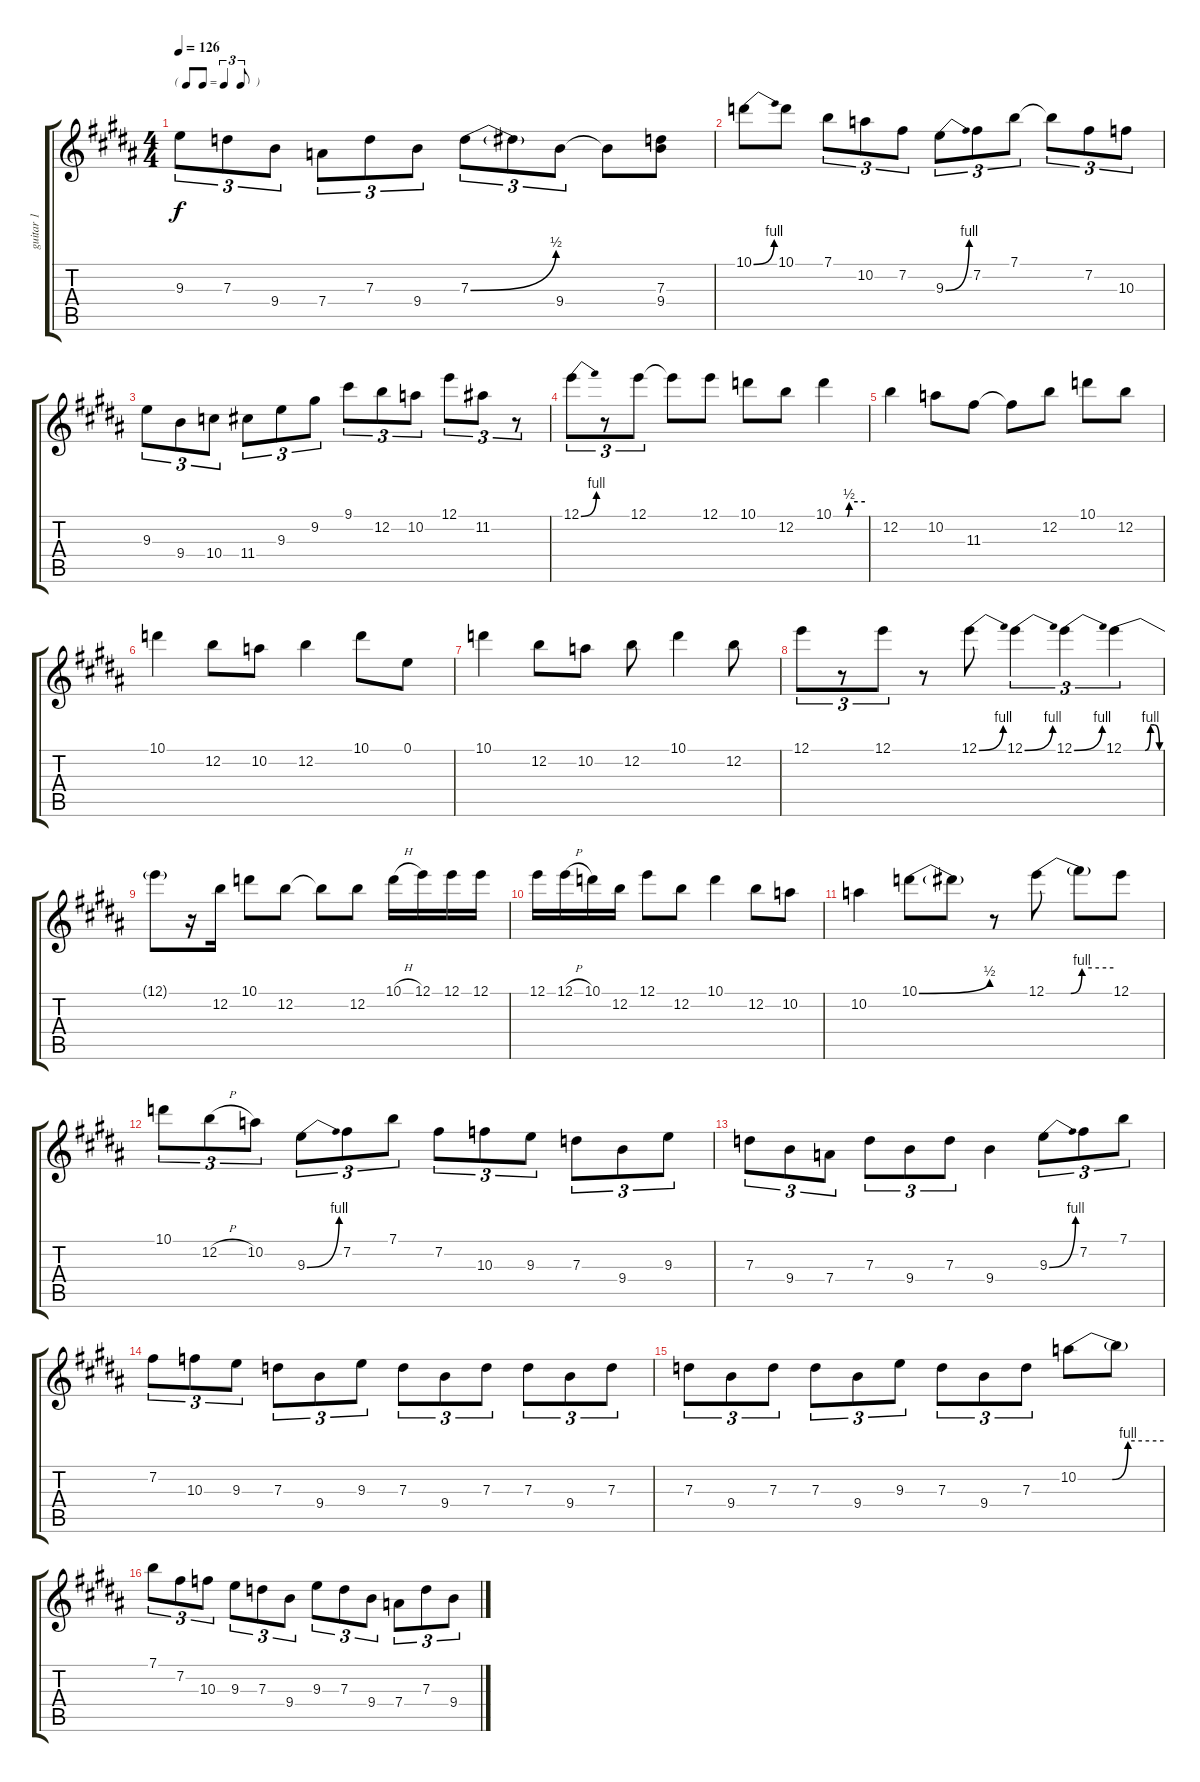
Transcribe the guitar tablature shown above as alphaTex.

\track ("guitar 1" "guitar 1") {instrument overdrivenguitar}
\staff {score tabs}
\tuning (E4 B3 G3 D3 A2 E2) {hide}
\ts (4 4)
\tf triplet8th
\tempo 126
\clef g2
\ks b
9.3.8{tu (3 2) dy f} 7.3.8{tu (3 2)} 9.4.8{tu (3 2)} 7.4.8{tu (3 2)} 7.3.8{tu (3 2)} 9.4.8{tu (3 2)} 7.3{be (bend 0 0 60 2)}.8{tu (3 2)} 7.3{t}.8{tu (3 2)} 9.4.8{tu (3 2)} 9.4{t}.8 (7.3 9.4).8 |
10.1{be (bend 0 0 60 4)}.8 10.1.8 7.1.8{tu (3 2)} 10.2.8{tu (3 2)} 7.2.8{tu (3 2)} 9.3{be (bend 0 0 60 4)}.8{tu (3 2)} 7.2.8{tu (3 2)} 7.1.8{tu (3 2)} 7.1{t}.8{tu (3 2)} 7.2.8{tu (3 2)} 10.3.8{tu (3 2)} |
9.3.8{tu (3 2)} 9.4.8{tu (3 2)} 10.4.8{tu (3 2)} 11.4.8{tu (3 2)} 9.3.8{tu (3 2)} 9.2.8{tu (3 2)} 9.1.8{tu (3 2)} 12.2.8{tu (3 2)} 10.2.8{tu (3 2)} 12.1.8{tu (3 2)} 11.2.8{tu (3 2)} r.8{tu (3 2)} |
12.1{be (bend 0 0 60 4)}.8{tu (3 2)} r.8{tu (3 2)} 12.1.8{tu (3 2)} 12.1{t}.8 12.1.8 10.1.8 12.2.8 10.1{be (custom 0 0 26 0 30 2 60 2)}.4 |
12.2.4 10.2.8 11.3.8 11.3{t}.8 12.2.8 10.1.8 12.2.8 |
10.1.4 12.2.8 10.2.8 12.2.4 10.1.8 0.1.8 |
10.1.4 12.2.8 10.2.8 12.2.8 10.1.4 12.2.8 |
12.1.8{tu (3 2)} r.8{tu (3 2)} 12.1.8{tu (3 2)} r.8 12.1{be (bend 0 0 60 4)}.8 12.1{be (bend 0 0 60 4)}.4{tu (3 2)} 12.1{be (bend 0 0 60 4)}.4{tu (3 2)} 12.1{be (custom 0 0 24 0 36 0 45 4 51 4 60 0)}.4{tu (3 2)} |
12.1{t}.8 r.16 12.2.16 10.1.8 12.2.8 12.2{t}.8 12.2.8 10.1{h}.16 12.1.16 12.1.16 12.1.16 |
12.1.16 12.1{h}.16 10.1.16 12.2.16 12.1.8 12.2.8 10.1.4 12.2.8 10.2.8 |
10.2.4 10.1{be (bend 0 0 60 2)}.8 10.1{t}.8 r.8 12.1{be (custom 0 0 22 0 32 4 60 4)}.8 12.1{t}.8 12.1.8 |
10.1.8{tu (3 2)} 12.2{h}.8{tu (3 2)} 10.2.8{tu (3 2)} 9.3{be (bend 0 0 60 4)}.8{tu (3 2)} 7.2.8{tu (3 2)} 7.1.8{tu (3 2)} 7.2.8{tu (3 2)} 10.3.8{tu (3 2)} 9.3.8{tu (3 2)} 7.3.8{tu (3 2)} 9.4.8{tu (3 2)} 9.3.8{tu (3 2)} |
7.3.8{tu (3 2)} 9.4.8{tu (3 2)} 7.4.8{tu (3 2)} 7.3.8{tu (3 2)} 9.4.8{tu (3 2)} 7.3.8{tu (3 2)} 9.4.4 9.3{be (bend 0 0 60 4)}.8{tu (3 2)} 7.2.8{tu (3 2)} 7.1.8{tu (3 2)} |
7.2.8{tu (3 2)} 10.3.8{tu (3 2)} 9.3.8{tu (3 2)} 7.3.8{tu (3 2)} 9.4.8{tu (3 2)} 9.3.8{tu (3 2)} 7.3.8{tu (3 2)} 9.4.8{tu (3 2)} 7.3.8{tu (3 2)} 7.3.8{tu (3 2)} 9.4.8{tu (3 2)} 7.3.8{tu (3 2)} |
7.3.8{tu (3 2)} 9.4.8{tu (3 2)} 7.3.8{tu (3 2)} 7.3.8{tu (3 2)} 9.4.8{tu (3 2)} 9.3.8{tu (3 2)} 7.3.8{tu (3 2)} 9.4.8{tu (3 2)} 7.3.8{tu (3 2)} 10.2{be (custom 0 0 24 0 35 4 60 4)}.8 10.2{t}.8 |
7.1.8{tu (3 2)} 7.2.8{tu (3 2)} 10.3.8{tu (3 2)} 9.3.8{tu (3 2)} 7.3.8{tu (3 2)} 9.4.8{tu (3 2)} 9.3.8{tu (3 2)} 7.3.8{tu (3 2)} 9.4.8{tu (3 2)} 7.4.8{tu (3 2)} 7.3.8{tu (3 2)} 9.4.8{tu (3 2)}
